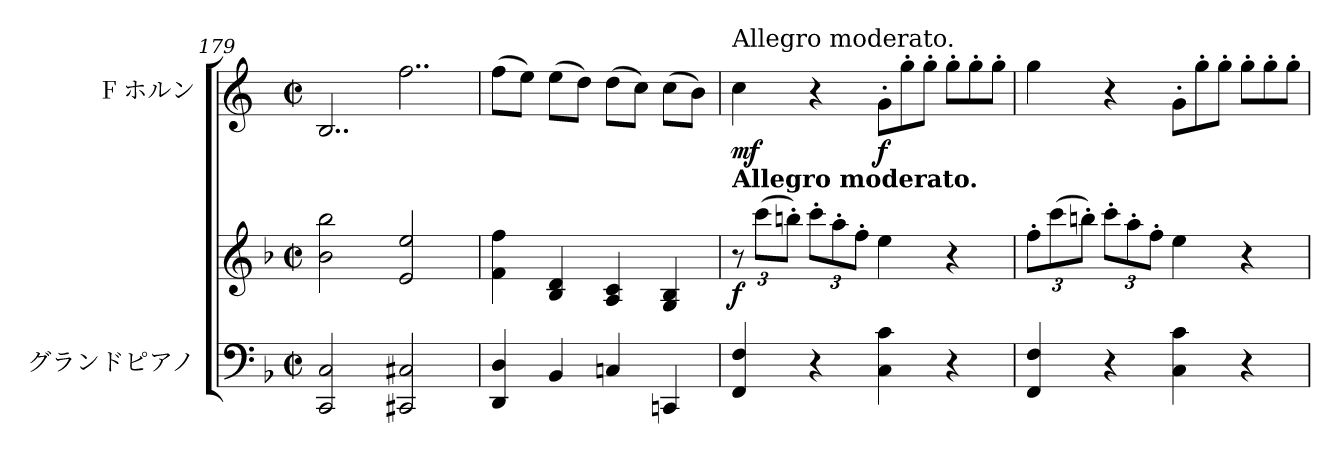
**kern	**kern	**dynam	**kern	**dynam
*part2	*part2	*part2	*part1	*part1
*staff3	*staff2	*staff2/3	*staff1	*staff1
*I"グランドピアノ	*	*	*I"F ホルン	*
*clefF4	*clefG2	*	*clefG2	*
*	*	*	*ITrd4c7	*
*k[b-]	*k[b-]	*	*k[b-]	*
*M2/2	*M2/2	*	*M2/2	*
*met(c|)	*met(c|)	*	*met(c|)	*
*MM120	*MM120	*	*MM120	*
=179	=179	=179	=179	=179
!	!	!	!LO:N:head=open	!
2CC/ 2C/	2b-\ 2bb-\	.	4..E/	.
.	.	.	16ryy	.
!	!	!	!LO:N:head=open	!
2CC#X/ 2C#X/	2e/ 2ee/	.	4..b-\	.
.	.	.	16ryy	.
=180	=180	=180	=180	=180
*	*	*	*MM116	*
4DD/ 4D/	4f\ 4ff\	.	(>8b-\L	.
.	.	.	8a\J)	.
4BB-/	4B-/ 4d/	.	(>8a\L	.
.	.	.	8g\J)	.
*	*	*	*MM112	*
4Cn/	4A/ 4c/	.	(>8g\L	.
.	.	.	8f\J)	.
*	*	*	*MM108	*
4CCn/	4G/ 4B-/	.	(>8f\L	.
.	.	.	8e\J)	.
!!LO:LB:g=z
=181	=181	=181	=181	=181
*	*Xbrackettup	*	*	*
*	*	*	*MM168	*
!	!	!	!LO:TX:a:t=Allegro moderato.	!
!	!LO:TX:a:B:t=Allegro moderato.	!	!	!
!	!	!LO:DY:b	!	!LO:DY:b
4FF/ 4F/	12r	f	4f\	mf
.	(>12ccc\L	.	.	.
.	12bbn'\J)	.	.	.
4r	12ccc'\L	.	4r	.
.	12aa'\	.	.	.
.	12ff'\J	.	.	.
*	*	*	*Xtuplet	*
!	!	!	!	!LO:DY:b
4C\ 4c\	4ee\	.	12c'\L	f
.	.	.	12cc'\	.
.	.	.	12cc'\J	.
4r	4r	.	12cc'\L	.
.	.	.	12cc'\	.
.	.	.	12cc'\J	.
=182	=182	=182	=182	=182
4FF/ 4F/	12ff'\L	.	4cc\	.
.	(>12ccc\	.	.	.
.	12bbn'\J)	.	.	.
4r	12ccc'\L	.	4r	.
.	12aa'\	.	.	.
.	12ff'\J	.	.	.
4C\ 4c\	4ee\	.	12c'\L	.
.	.	.	12cc'\	.
.	.	.	12cc'\J	.
4r	4r	.	12cc'\L	.
.	.	.	12cc'\	.
.	.	.	12cc'\J	.
=	=	=	=	=
*-	*-	*-	*-	*-
